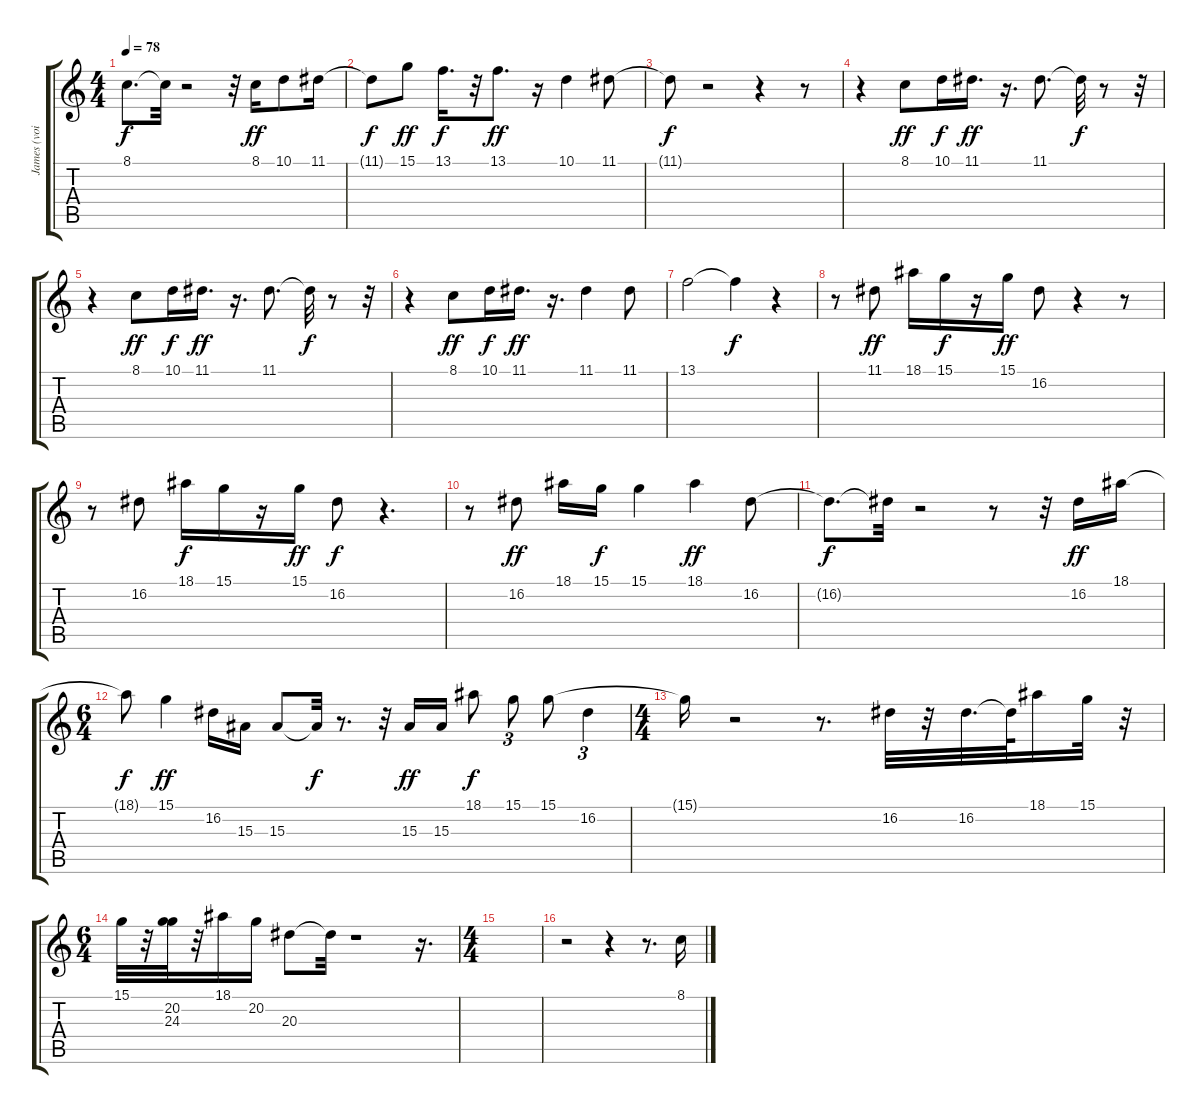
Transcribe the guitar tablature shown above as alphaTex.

\track ("James (voice)" "James (voi") {instrument cello}
\staff {score tabs}
\tuning (E4 B3 G3 D3 A2 E2) {hide}
\ts (4 4)
\tempo 78
\clef g2
\ks c
8.1{t}.8{d dy f} 8.1{t}.32 r.2 r.32 8.1.16{dy ff} 10.1.8 11.1.16 |
11.1{t}.8{dy f} 15.1.8{dy ff} 13.1.16{d dy f} r.32 13.1.8{d dy ff} r.16 10.1.4 11.1.8 |
11.1{t}.8{dy f} r.2 r.4 r.8 |
r.4 8.1.8{dy ff} 10.1.16{dy f} 11.1.16{d dy ff} r.16{d} 11.1.8{d} 11.1{t}.32{dy f} r.8 r.32 |
r.4 8.1.8{dy ff} 10.1.16{dy f} 11.1.16{d dy ff} r.16{d} 11.1.8{d} 11.1{t}.32{dy f} r.8 r.32 |
r.4 8.1.8{dy ff} 10.1.16{dy f} 11.1.16{d dy ff} r.16{d} 11.1.4 11.1.8 |
13.1.2 13.1{t}.4{dy f} r.4 |
r.8 11.1.8{dy ff} 18.1.16 15.1.16{dy f} r.16 15.1.16{dy ff} 16.2.8 r.4 r.8 |
r.8 16.2.8 18.1.16{dy f} 15.1.16 r.16 15.1.16{dy ff} 16.2.8{dy f} r.4{d} |
r.8 16.2.8{dy ff} 18.1.16 15.1.16{dy f} 15.1.4 18.1.4{dy ff} 16.2.8 |
16.2{t}.8{d dy f} 16.2{t}.32 r.2 r.8 r.32 16.2.16{dy ff} 18.1.16 |
\ts (6 4)
18.1{t}.8{dy f} 15.1.4{dy ff} 16.2.16 15.3.16 15.3.8 15.3{t}.32{dy f} r.8{d} r.32 15.3.16{dy ff} 15.3.16 18.1.8{dy f} 15.1.8{tu (3 2)} 15.1.8 16.2.4{tu (3 2)} |
\ts (4 4)
15.1{t}.16 r.2 r.8{d} 16.2.32 r.32 16.2.32{d} 16.2{t}.64 18.1.16 15.1.32 r.32 |
\ts (6 4)
15.1.32 r.32 (20.2 24.3).32 r.32 18.1.16 20.2.16 20.3.8 20.3{t}.32 r.1 r.16{d} |
\ts (4 4)
|
r.2 r.4 r.8{d} 8.1.16
